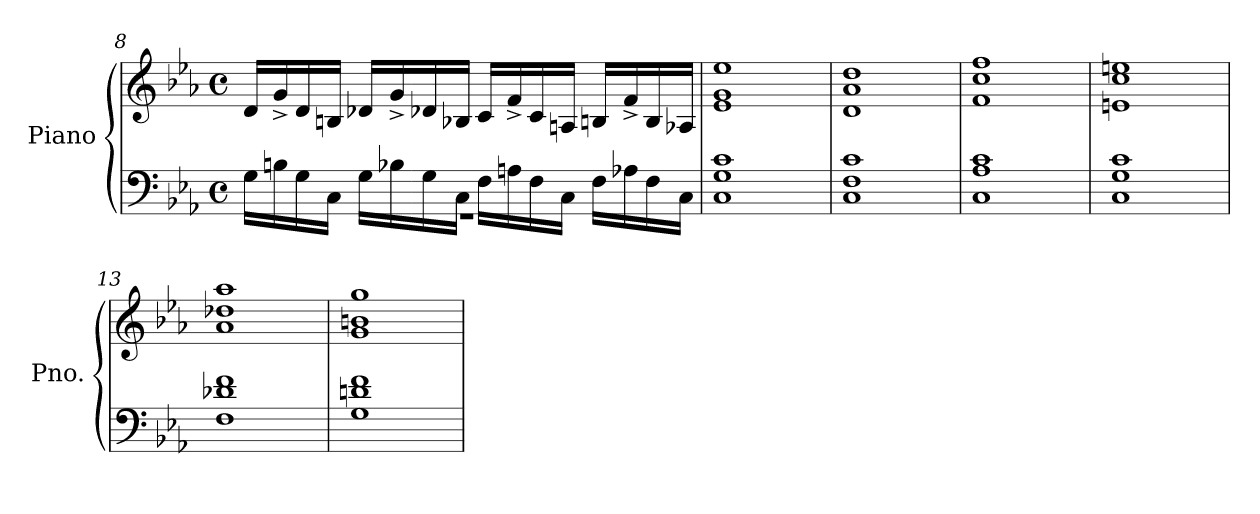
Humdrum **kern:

**kern	**kern
*part1	*part1
*staff2	*staff1
*I"Piano	*
*I'Pno.	*
!!LO:LB:g=z
*clefF4	*clefG2
*k[b-e-a-]	*k[b-e-a-]
*M4/4	*M4/4
*met(c)	*met(c)
=8	=8
*^	*
16G\LL	1r	16d/LL
16Bn\	.	16g^/
16G\	.	16d/
16C\JJ	.	16Bn/JJ
16G\LL	.	16d-X/LL
16B-X\	.	16g^/
16G\	.	16d-X/
16C\JJ	.	16B-X/JJ
16F\LL	.	16c/LL
16An\	.	16f^/
16F\	.	16c/
16C\JJ	.	16An/JJ
16F\LL	.	16Bn/LL
16A-X\	.	16f^/
16F\	.	16B/
16C\JJ	.	16A-X/JJ
*v	*v	*
=9	=9
1C 1G 1c	1e- 1g 1ee-
=10	=10
1C 1F 1c	1d 1a- 1dd
=11	=11
1C 1A- 1c	1f 1cc 1ff
=12	=12
1C 1G 1c	1en 1cc 1een
=13	=13
1F 1d-X 1f	1a- 1dd-X 1aa-
=14	=14
1G 1dn 1f	1g 1bn 1gg
=	=
*-	*-
